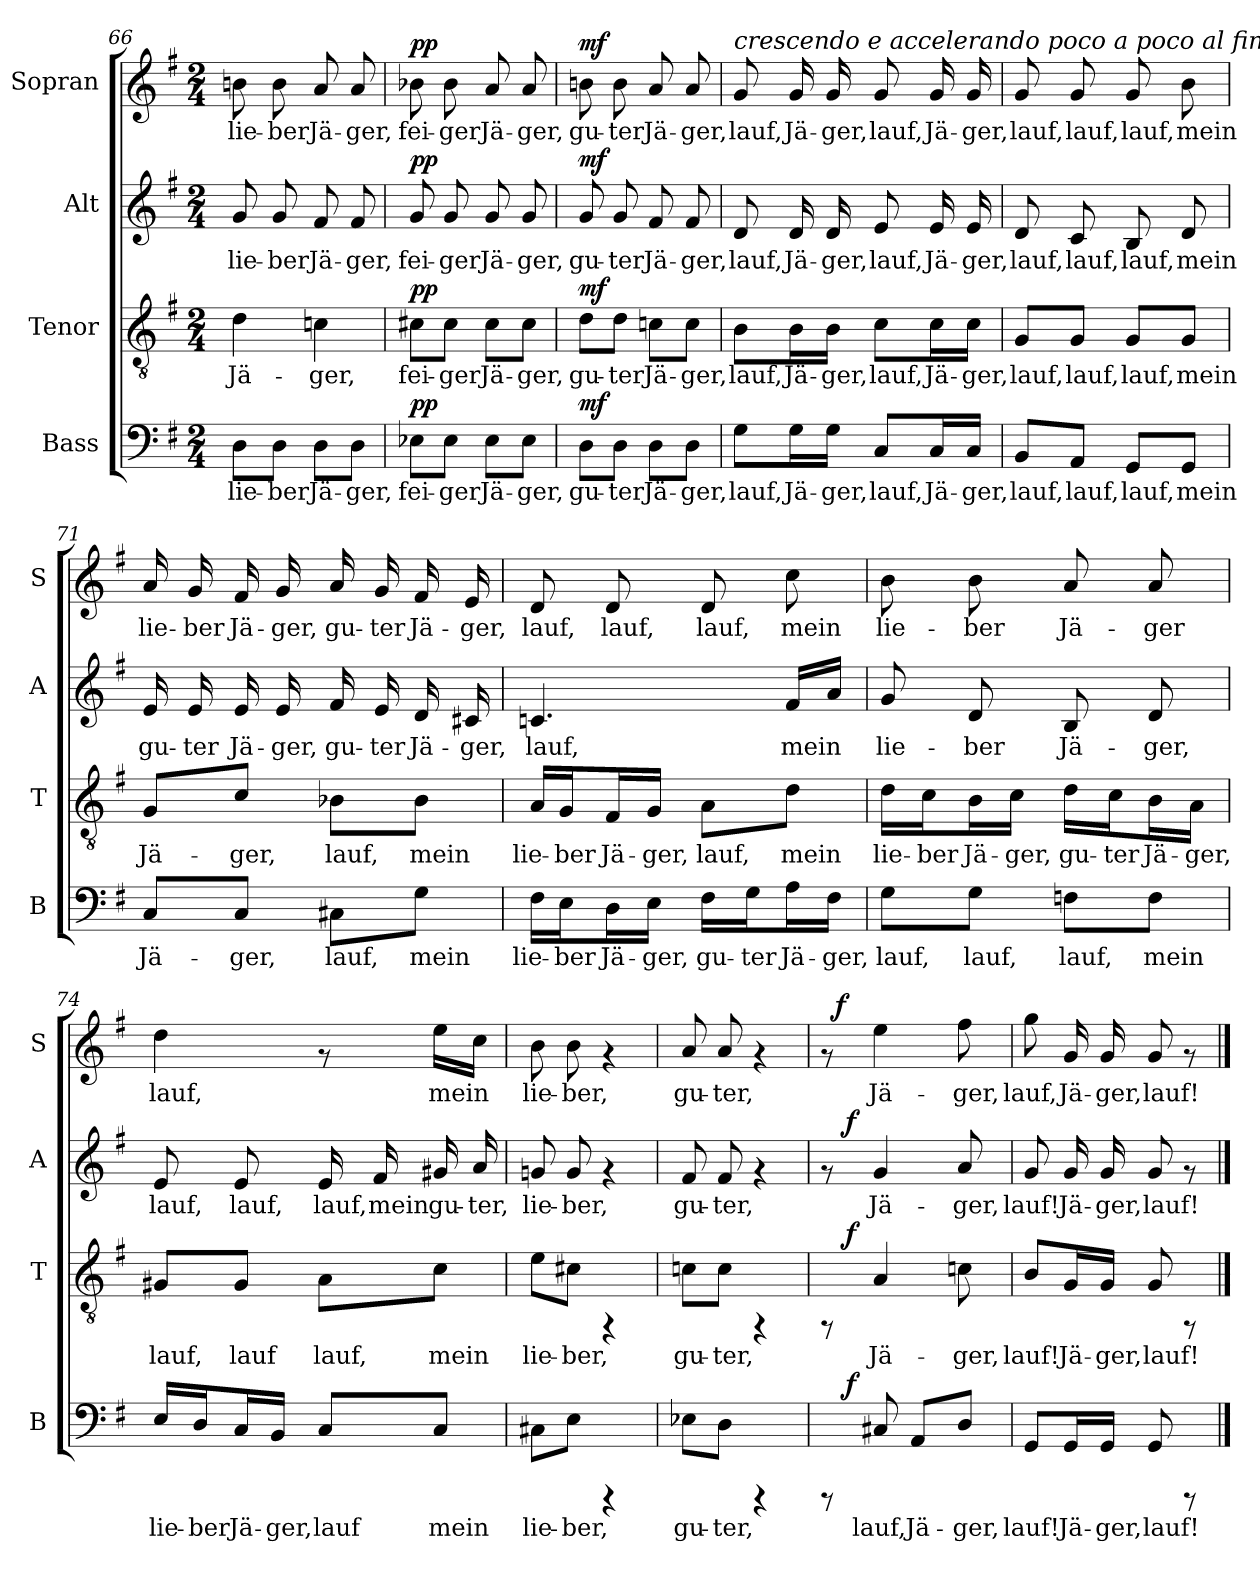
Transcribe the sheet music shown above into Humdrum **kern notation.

**kern	**text	**dynam	**kern	**text	**dynam	**kern	**text	**dynam	**kern	**text	**dynam
*part4	*part4	*part4	*part3	*part3	*part3	*part2	*part2	*part2	*part1	*part1	*part1
*staff4	*staff4	*staff4	*staff3	*staff3	*staff3	*staff2	*staff2	*staff2	*staff1	*staff1	*staff1
*I"Bass	*	*	*I"Tenor	*	*	*I"Alt	*	*	*I"Sopran	*	*
*I'B	*	*	*I'T	*	*	*I'A	*	*	*I'S	*	*
*clefF4	*	*	*clefGv2	*	*	*clefG2	*	*	*clefG2	*	*
*k[f#]	*	*	*k[f#]	*	*	*k[f#]	*	*	*k[f#]	*	*
*G:	*	*	*G:	*	*	*G:	*	*	*G:	*	*
*M2/4	*	*	*M2/4	*	*	*M2/4	*	*	*M2/4	*	*
=66	=66	=66	=66	=66	=66	=66	=66	=66	=66	=66	=66
!	!LO:LY:b:rj	!	!	!LO:LY:b:rj	!	!	!LO:LY:b:cj	!	!	!LO:LY:b:cj	!
8D\L	lie-	.	4d\	Jä-	.	8g/	lie-	.	8bn\	lie-	.
!	!LO:LY:b:rj	!	!	!	!	!	!LO:LY:b:cj	!	!	!LO:LY:b:cj	!
8D\J	-ber	.	.	.	.	8g/	-ber	.	8b\	-ber	.
!	!LO:LY:b:rj	!	!	!LO:LY:b:rj	!	!	!LO:LY:b:cj	!	!	!LO:LY:b:cj	!
8D\L	Jä-	.	4cn\	-ger,	.	8f#/	Jä-	.	8a/	Jä-	.
!	!LO:LY:b:rj	!	!	!	!	!	!LO:LY:b:cj	!	!	!LO:LY:b:cj	!
8D\J	-ger,	.	.	.	.	8f#/	-ger,	.	8a/	-ger,	.
=67	=67	=67	=67	=67	=67	=67	=67	=67	=67	=67	=67
!	!LO:LY:b:rj	!LO:DY:a	!	!LO:LY:b:rj	!LO:DY:a	!	!LO:LY:b:cj	!LO:DY:a	!	!LO:LY:b:cj	!LO:DY:a
8E-X\L	fei-	pp	8c#X\L	fei-	pp	8g/	fei-	pp	8b-X\	fei-	pp
!	!LO:LY:b:rj	!	!	!LO:LY:b:rj	!	!	!LO:LY:b:cj	!	!	!LO:LY:b:cj	!
8E-\J	-ger	.	8c#\J	-ger	.	8g/	-ger	.	8b-\	-ger	.
!	!LO:LY:b:rj	!	!	!LO:LY:b:rj	!	!	!LO:LY:b:cj	!	!	!LO:LY:b:cj	!
8E-\L	Jä-	.	8c#\L	Jä-	.	8g/	Jä-	.	8a/	Jä-	.
!	!LO:LY:b:rj	!	!	!LO:LY:b:rj	!	!	!LO:LY:b:cj	!	!	!LO:LY:b:cj	!
8E-\J	-ger,	.	8c#\J	-ger,	.	8g/	-ger,	.	8a/	-ger,	.
!!LO:LB:g=z
=68	=68	=68	=68	=68	=68	=68	=68	=68	=68	=68	=68
!	!LO:LY:b:rj	!LO:DY:a	!	!LO:LY:b:rj	!LO:DY:a	!	!LO:LY:b:cj	!LO:DY:a	!	!LO:LY:b:cj	!LO:DY:a
8D\L	gu-	mf	8d\L	gu-	mf	8g/	gu-	mf	8bn\	gu-	mf
!	!LO:LY:b:rj	!	!	!LO:LY:b:rj	!	!	!LO:LY:b:cj	!	!	!LO:LY:b:cj	!
8D\J	-ter	.	8d\J	-ter	.	8g/	-ter	.	8b\	-ter	.
!	!LO:LY:b:rj	!	!	!LO:LY:b:rj	!	!	!LO:LY:b:cj	!	!	!LO:LY:b:cj	!
8D\L	Jä-	.	8cn\L	Jä-	.	8f#/	Jä-	.	8a/	Jä-	.
!	!LO:LY:b:rj	!	!	!LO:LY:b:rj	!	!	!LO:LY:b:cj	!	!	!LO:LY:b:cj	!
8D\J	-ger,	.	8c\J	-ger,	.	8f#/	-ger,	.	8a/	-ger,	.
=69	=69	=69	=69	=69	=69	=69	=69	=69	=69	=69	=69
!	!	!	!	!	!	!	!	!	!LO:TX:a:i:t=crescendo e accelerando poco a poco al fine	!	!
!	!LO:LY:b:rj	!	!	!LO:LY:b:rj	!	!	!LO:LY:b:cj	!	!	!LO:LY:b:cj	!
8G\L	lauf,	.	8B\L	lauf,	.	8d/	lauf,	.	8g/	lauf,	.
!	!LO:LY:b:rj	!	!	!LO:LY:b:rj	!	!	!LO:LY:b:cj	!	!	!LO:LY:b:cj	!
16G\L	Jä-	.	16B\L	Jä-	.	16d/	Jä-	.	16g/	Jä-	.
!	!LO:LY:b:rj	!	!	!LO:LY:b:rj	!	!	!LO:LY:b:cj	!	!	!LO:LY:b:cj	!
16G\JJ	-ger,	.	16B\JJ	-ger,	.	16d/	-ger,	.	16g/	-ger,	.
!	!LO:LY:b:rj	!	!	!LO:LY:b:rj	!	!	!LO:LY:b:cj	!	!	!LO:LY:b:cj	!
8C/L	lauf,	.	8c\L	lauf,	.	8e/	lauf,	.	8g/	lauf,	.
!	!LO:LY:b:rj	!	!	!LO:LY:b:rj	!	!	!LO:LY:b:cj	!	!	!LO:LY:b:cj	!
16C/L	Jä-	.	16c\L	Jä-	.	16e/	Jä-	.	16g/	Jä-	.
!	!LO:LY:b:rj	!	!	!LO:LY:b:rj	!	!	!LO:LY:b:cj	!	!	!LO:LY:b:cj	!
16C/JJ	-ger,	.	16c\JJ	-ger,	.	16e/	-ger,	.	16g/	-ger,	.
=70	=70	=70	=70	=70	=70	=70	=70	=70	=70	=70	=70
!	!LO:LY:b:rj	!	!	!LO:LY:b:rj	!	!	!LO:LY:b:cj	!	!	!LO:LY:b:cj	!
8BB/L	lauf,	.	8G/L	lauf,	.	8d/	lauf,	.	8g/	lauf,	.
!	!LO:LY:b:rj	!	!	!LO:LY:b:rj	!	!	!LO:LY:b:cj	!	!	!LO:LY:b:cj	!
8AA/J	lauf,	.	8G/J	lauf,	.	8c/	lauf,	.	8g/	lauf,	.
!	!LO:LY:b:rj	!	!	!LO:LY:b:rj	!	!	!LO:LY:b:cj	!	!	!LO:LY:b:cj	!
8GG/L	lauf,	.	8G/L	lauf,	.	8B/	lauf,	.	8g/	lauf,	.
!	!LO:LY:b:rj	!	!	!LO:LY:b:rj	!	!	!LO:LY:b:cj	!	!	!LO:LY:b:cj	!
8GG/J	mein	.	8G/J	mein	.	8d/	mein	.	8b\	mein	.
=71	=71	=71	=71	=71	=71	=71	=71	=71	=71	=71	=71
!	!LO:LY:b:rj	!	!	!LO:LY:b:rj	!	!	!LO:LY:b:cj	!	!	!LO:LY:b:cj	!
8C/L	Jä-	.	8G/L	Jä-	.	16e/	gu-	.	16a/	lie-	.
!	!	!	!	!	!	!	!LO:LY:b:cj	!	!	!LO:LY:b:cj	!
.	.	.	.	.	.	16e/	-ter	.	16g/	-ber	.
!	!LO:LY:b:rj	!	!	!LO:LY:b:rj	!	!	!LO:LY:b:cj	!	!	!LO:LY:b:cj	!
8C/J	-ger,	.	8c/J	-ger,	.	16e/	Jä-	.	16f#/	Jä-	.
!	!	!	!	!	!	!	!LO:LY:b:cj	!	!	!LO:LY:b:cj	!
.	.	.	.	.	.	16e/	-ger,	.	16g/	-ger,	.
!	!LO:LY:b:rj	!	!	!LO:LY:b:rj	!	!	!LO:LY:b:cj	!	!	!LO:LY:b:cj	!
8C#X\L	lauf,	.	8B-X\L	lauf,	.	16f#/	gu-	.	16a/	gu-	.
!	!	!	!	!	!	!	!LO:LY:b:cj	!	!	!LO:LY:b:cj	!
.	.	.	.	.	.	16e/	-ter	.	16g/	-ter	.
!	!LO:LY:b:rj	!	!	!LO:LY:b:rj	!	!	!LO:LY:b:cj	!	!	!LO:LY:b:cj	!
8G\J	mein	.	8B-\J	mein	.	16d/	Jä-	.	16f#/	Jä-	.
!	!	!	!	!	!	!	!LO:LY:b:cj	!	!	!LO:LY:b:cj	!
.	.	.	.	.	.	16c#X/	-ger,	.	16e/	-ger,	.
!!LO:LB:g=z
=72	=72	=72	=72	=72	=72	=72	=72	=72	=72	=72	=72
!	!LO:LY:b:rj	!	!	!LO:LY:b:rj	!	!	!LO:LY:b:cj	!	!	!LO:LY:b:cj	!
16F#\LL	lie-	.	16A/LL	lie-	.	4.cn/	lauf,	.	8d/	lauf,	.
!	!LO:LY:b:rj	!	!	!LO:LY:b:rj	!	!	!	!	!	!	!
16E\J	-ber	.	16G/J	-ber	.	.	.	.	.	.	.
!	!LO:LY:b:rj	!	!	!LO:LY:b:rj	!	!	!	!	!	!LO:LY:b:cj	!
16D\L	Jä-	.	16F#/L	Jä-	.	.	.	.	8d/	lauf,	.
!	!LO:LY:b:rj	!	!	!LO:LY:b:rj	!	!	!	!	!	!	!
16E\JJ	-ger,	.	16G/JJ	-ger,	.	.	.	.	.	.	.
!	!LO:LY:b:rj	!	!	!LO:LY:b:rj	!	!	!	!	!	!LO:LY:b:cj	!
16F#\LL	gu-	.	8A\L	lauf,	.	.	.	.	8d/	lauf,	.
!	!LO:LY:b:rj	!	!	!	!	!	!	!	!	!	!
16G\J	-ter	.	.	.	.	.	.	.	.	.	.
!	!LO:LY:b:rj	!	!	!LO:LY:b:rj	!	!	!LO:LY:b:cj	!	!	!LO:LY:b:cj	!
16A\L	Jä-	.	8d\J	mein	.	16f#/L	mein	.	8cc\	mein	.
!	!LO:LY:b:rj	!	!	!	!	!	!LO:LY:b:cj	!	!	!	!
16F#\JJ	-ger,	.	.	.	.	16a/J	.	.	.	.	.
=73	=73	=73	=73	=73	=73	=73	=73	=73	=73	=73	=73
!	!LO:LY:b:rj	!	!	!LO:LY:b:rj	!	!	!LO:LY:b:cj	!	!	!LO:LY:b:cj	!
8G\L	lauf,	.	16d\LL	lie-	.	8g/	lie-	.	8b\	lie-	.
!	!	!	!	!LO:LY:b:rj	!	!	!	!	!	!	!
.	.	.	16c\J	-ber	.	.	.	.	.	.	.
!	!LO:LY:b:rj	!	!	!LO:LY:b:rj	!	!	!LO:LY:b:cj	!	!	!LO:LY:b:cj	!
8G\J	lauf,	.	16B\L	Jä-	.	8d/	-ber	.	8b\	-ber	.
!	!	!	!	!LO:LY:b:rj	!	!	!	!	!	!	!
.	.	.	16c\JJ	-ger,	.	.	.	.	.	.	.
!	!LO:LY:b:rj	!	!	!LO:LY:b:rj	!	!	!LO:LY:b:cj	!	!	!LO:LY:b:cj	!
8Fn\L	lauf,	.	16d\LL	gu-	.	8B/	Jä-	.	8a/	Jä-	.
!	!	!	!	!LO:LY:b:rj	!	!	!	!	!	!	!
.	.	.	16c\J	-ter	.	.	.	.	.	.	.
!	!LO:LY:b:rj	!	!	!LO:LY:b:rj	!	!	!LO:LY:b:cj	!	!	!LO:LY:b:cj	!
8F\J	mein	.	16B\L	Jä-	.	8d/	-ger,	.	8a/	-ger	.
!	!	!	!	!LO:LY:b:rj	!	!	!	!	!	!	!
.	.	.	16A\JJ	-ger,	.	.	.	.	.	.	.
=74	=74	=74	=74	=74	=74	=74	=74	=74	=74	=74	=74
!	!LO:LY:b:rj	!	!	!LO:LY:b:rj	!	!	!LO:LY:b:cj	!	!	!LO:LY:b:cj	!
16E/LL	lie-	.	8G#X/L	lauf,	.	8e/	lauf,	.	4dd\	lauf,	.
!	!LO:LY:b:rj	!	!	!	!	!	!	!	!	!	!
16D/J	-ber	.	.	.	.	.	.	.	.	.	.
!	!LO:LY:b:rj	!	!	!LO:LY:b:rj	!	!	!LO:LY:b:cj	!	!	!	!
16C/L	Jä-	.	8G#/J	lauf	.	8e/	lauf,	.	.	.	.
!	!LO:LY:b:rj	!	!	!	!	!	!	!	!	!	!
16BB/JJ	-ger,	.	.	.	.	.	.	.	.	.	.
!	!LO:LY:b:rj	!	!	!LO:LY:b:rj	!	!	!LO:LY:b:cj	!	!	!	!
8C/L	lauf	.	8A\L	lauf,	.	16e/	lauf,	.	8rf	.	.
!	!	!	!	!	!	!	!LO:LY:b:cj	!	!	!	!
.	.	.	.	.	.	16f#/	mein	.	.	.	.
!	!LO:LY:b:rj	!	!	!LO:LY:b:rj	!	!	!LO:LY:b:cj	!	!	!LO:LY:b:cj	!
8C/J	mein	.	8c\J	mein	.	16g#X/	gu-	.	16ee\L	mein	.
!	!	!	!	!	!	!	!LO:LY:b:cj	!	!	!LO:LY:b:cj	!
.	.	.	.	.	.	16a/	-ter,	.	16cc\J	.	.
=75	=75	=75	=75	=75	=75	=75	=75	=75	=75	=75	=75
!	!LO:LY:b:rj	!	!	!LO:LY:b:rj	!	!	!LO:LY:b:cj	!	!	!LO:LY:b:cj	!
8C#X\L	lie-	.	8e\L	lie-	.	8gn/	lie-	.	8b\	lie-	.
!	!LO:LY:b:rj	!	!	!LO:LY:b:rj	!	!	!LO:LY:b:cj	!	!	!LO:LY:b:cj	!
8E\J	-ber,	.	8c#X\J	-ber,	.	8g/	-ber,	.	8b\	-ber,	.
4rCCC	.	.	4rFF	.	.	4rf	.	.	4rf	.	.
!!LO:PB:g=z
=76	=76	=76	=76	=76	=76	=76	=76	=76	=76	=76	=76
!	!LO:LY:b:rj	!	!	!LO:LY:b:rj	!	!	!LO:LY:b:cj	!	!	!LO:LY:b:cj	!
8E-X\L	gu-	.	8cn\L	gu-	.	8f#/	gu-	.	8a/	gu-	.
!	!LO:LY:b:rj	!	!	!LO:LY:b:rj	!	!	!LO:LY:b:cj	!	!	!LO:LY:b:cj	!
8D\J	-ter,	.	8c\J	-ter,	.	8f#/	-ter,	.	8a/	-ter,	.
4rCCC	.	.	4rFF	.	.	4rf	.	.	4rf	.	.
=77	=77	=77	=77	=77	=77	=77	=77	=77	=77	=77	=77
*^	*	*	*^	*	*	*^	*	*	*^	*	*
8rCCC	32.ryy	.	.	8rFF	32.ryy	.	.	8rf	32.ryy	.	.	8rf	32ryy	.	.
!	!	!	!	!	!	!	!	!	!	!	!	!	!	!	!LO:DY:a
.	.	.	.	.	.	.	.	.	.	.	.	.	4...ryy	.	f
!	!	!	!LO:DY:a	!	!	!	!LO:DY:a	!	!	!	!LO:DY:a	!	!	!	!
.	4ryy	.	f	.	4ryy	.	f	.	4ryy	.	f	.	.	.	.
!	!	!LO:LY:b:rj	!	!	!	!LO:LY:b:rj	!	!	!	!LO:LY:b:cj	!	!	!	!LO:LY:b:cj	!
8C#X/	.	lauf,	.	4A/	.	Jä-	.	4g/	.	Jä-	.	4ee\	.	Jä-	.
!	!	!LO:LY:b:rj	!	!	!	!	!	!	!	!	!	!	!	!	!
8AA/L	.	Jä-	.	.	.	.	.	.	.	.	.	.	.	.	.
.	8ryy	.	.	.	8ryy	.	.	.	8ryy	.	.	.	.	.	.
!	!	!LO:LY:b:rj	!	!	!	!LO:LY:b:rj	!	!	!	!LO:LY:b:cj	!	!	!	!LO:LY:b:cj	!
8D/J	.	-ger,	.	8cn\	.	-ger,	.	8a/	.	-ger,	.	8ff#\	.	-ger,	.
.	16ryy	.	.	.	16ryy	.	.	.	16ryy	.	.	.	.	.	.
.	64ryy	.	.	.	64ryy	.	.	.	64ryy	.	.	.	.	.	.
=78	=78	=78	=78	=78	=78	=78	=78	=78	=78	=78	=78	=78	=78	=78	=78
!	!	!LO:LY:b:rj	!	!	!	!LO:LY:b:rj	!	!	!	!LO:LY:b:cj	!	!	!	!LO:LY:b:cj	!
*v	*v	*	*	*	*	*	*	*v	*v	*	*	*v	*v	*	*
*	*	*	*v	*v	*	*	*	*	*	*	*	*
8GG/L	lauf!	.	8B/L	lauf!	.	8g/	lauf!	.	8gg\	lauf,	.
!	!LO:LY:b:rj	!	!	!LO:LY:b:rj	!	!	!LO:LY:b:cj	!	!	!LO:LY:b:cj	!
16GG/L	Jä-	.	16G/L	Jä-	.	16g/	Jä-	.	16g/	Jä-	.
!	!LO:LY:b:rj	!	!	!LO:LY:b:rj	!	!	!LO:LY:b:cj	!	!	!LO:LY:b:cj	!
16GG/JJ	-ger,	.	16G/JJ	-ger,	.	16g/	-ger,	.	16g/	-ger,	.
!	!LO:LY:b:rj	!	!	!LO:LY:b:rj	!	!	!LO:LY:b:cj	!	!	!LO:LY:b:cj	!
8GG/	lauf!	.	8G/	lauf!	.	8g/	lauf!	.	8g/	lauf!	.
8rCCC	.	.	8rFF	.	.	8rf	.	.	8rf	.	.
==	==	==	==	==	==	==	==	==	==	==	==
*-	*-	*-	*-	*-	*-	*-	*-	*-	*-	*-	*-
